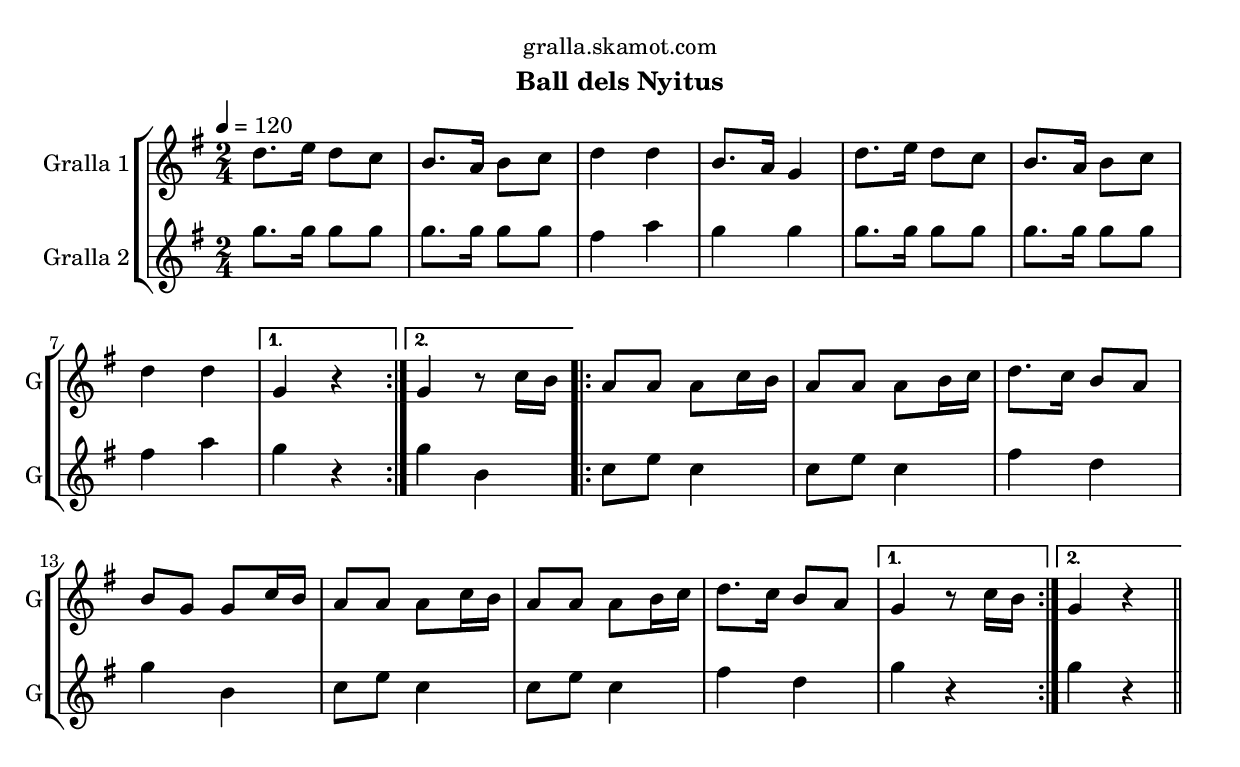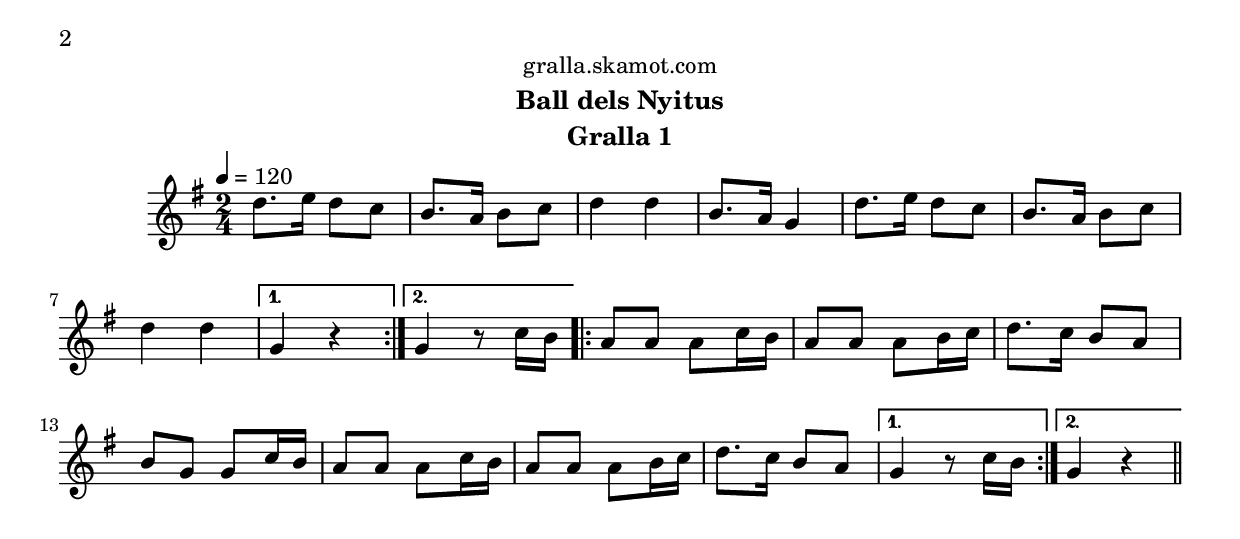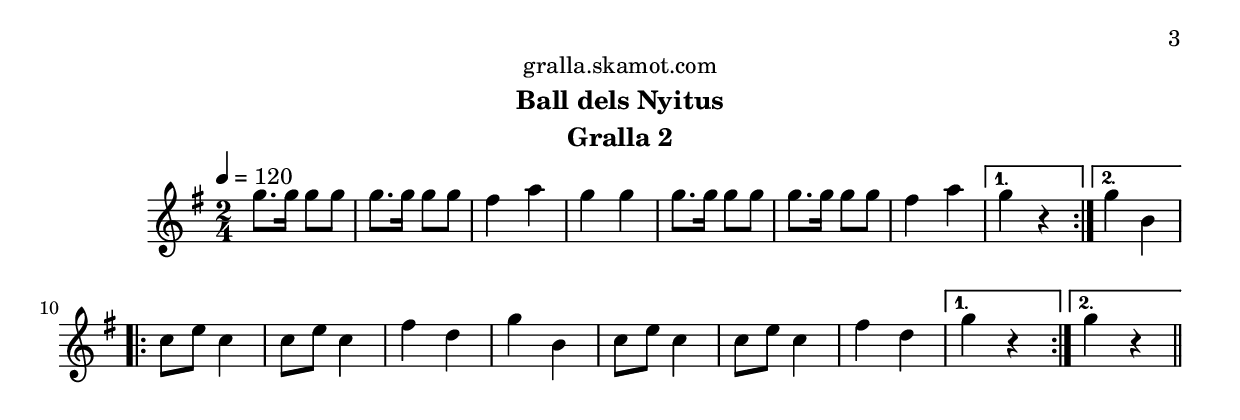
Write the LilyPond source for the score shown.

\version "2.16.2"

\header {
  dedication="gralla.skamot.com"
  title=""
  subtitle="Ball dels Nyitus"
  subsubtitle=""
  poet=""
  meter=""
  piece=""
  composer=""
  arranger=""
  opus=""
  instrument=""
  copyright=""
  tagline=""
}

liniaroAa =
\relative d''
{
  \tempo 4=120
  \clef treble
  \key g \major
  \time 2/4
  \repeat volta 2 { d8. e16 d8 c  |
  b8. a16 b8 c  |
  d4 d  |
  b8. a16 g4  |
  %05
  d'8. e16 d8 c  |
  b8. a16 b8 c  |
  d4 d }
  \alternative { { g,4 r }
  { g4 r8 c16 b } }
  %10
  \repeat volta 2 { a8 a a c16 b  |
  a8 a a b16 c  |
  d8. c16 b8 a  |
  b8 g g c16 b  |
  a8 a a c16 b  |
  %15
  a8 a a b16 c  |
  d8. c16 b8 a }
  \alternative { { g4 r8 c16 b }
  { g4 r } } \bar "||"
}

liniaroAb =
\relative g''
{
  \tempo 4=120
  \clef treble
  \key g \major
  \time 2/4
  \repeat volta 2 { g8. g16 g8 g  |
  g8. g16 g8 g  |
  fis4 a  |
  g4 g  |
  %05
  g8. g16 g8 g  |
  g8. g16 g8 g  |
  fis4 a }
  \alternative { { g4 r }
  { g4 b, } }
  %10
  \repeat volta 2 { c8 e c4  |
  c8 e c4  |
  fis4 d  |
  g4 b,  |
  c8 e c4  |
  %15
  c8 e c4  |
  fis4 d }
  \alternative { { g4 r }
  { g4 r } } \bar "||"
}

\bookpart {
  \score {
    \new StaffGroup {
      \override Score.RehearsalMark #'self-alignment-X = #LEFT
      <<
        \new Staff \with {instrumentName = #"Gralla 1" shortInstrumentName = #"G"} \liniaroAa
        \new Staff \with {instrumentName = #"Gralla 2" shortInstrumentName = #"G"} \liniaroAb
      >>
    }
    \layout {}
  }
  \score { \unfoldRepeats
    \new StaffGroup {
      \override Score.RehearsalMark #'self-alignment-X = #LEFT
      <<
        \new Staff \with {instrumentName = #"Gralla 1" shortInstrumentName = #"G"} \liniaroAa
        \new Staff \with {instrumentName = #"Gralla 2" shortInstrumentName = #"G"} \liniaroAb
      >>
    }
    \midi {
      \set Staff.midiInstrument = "oboe"
      \set DrumStaff.midiInstrument = "drums"
    }
  }
}

\bookpart {
  \header {instrument="Gralla 1"}
  \score {
    \new StaffGroup {
      \override Score.RehearsalMark #'self-alignment-X = #LEFT
      <<
        \new Staff \liniaroAa
      >>
    }
    \layout {}
  }
  \score { \unfoldRepeats
    \new StaffGroup {
      \override Score.RehearsalMark #'self-alignment-X = #LEFT
      <<
        \new Staff \liniaroAa
      >>
    }
    \midi {
      \set Staff.midiInstrument = "oboe"
      \set DrumStaff.midiInstrument = "drums"
    }
  }
}

\bookpart {
  \header {instrument="Gralla 2"}
  \score {
    \new StaffGroup {
      \override Score.RehearsalMark #'self-alignment-X = #LEFT
      <<
        \new Staff \liniaroAb
      >>
    }
    \layout {}
  }
  \score { \unfoldRepeats
    \new StaffGroup {
      \override Score.RehearsalMark #'self-alignment-X = #LEFT
      <<
        \new Staff \liniaroAb
      >>
    }
    \midi {
      \set Staff.midiInstrument = "oboe"
      \set DrumStaff.midiInstrument = "drums"
    }
  }
}

